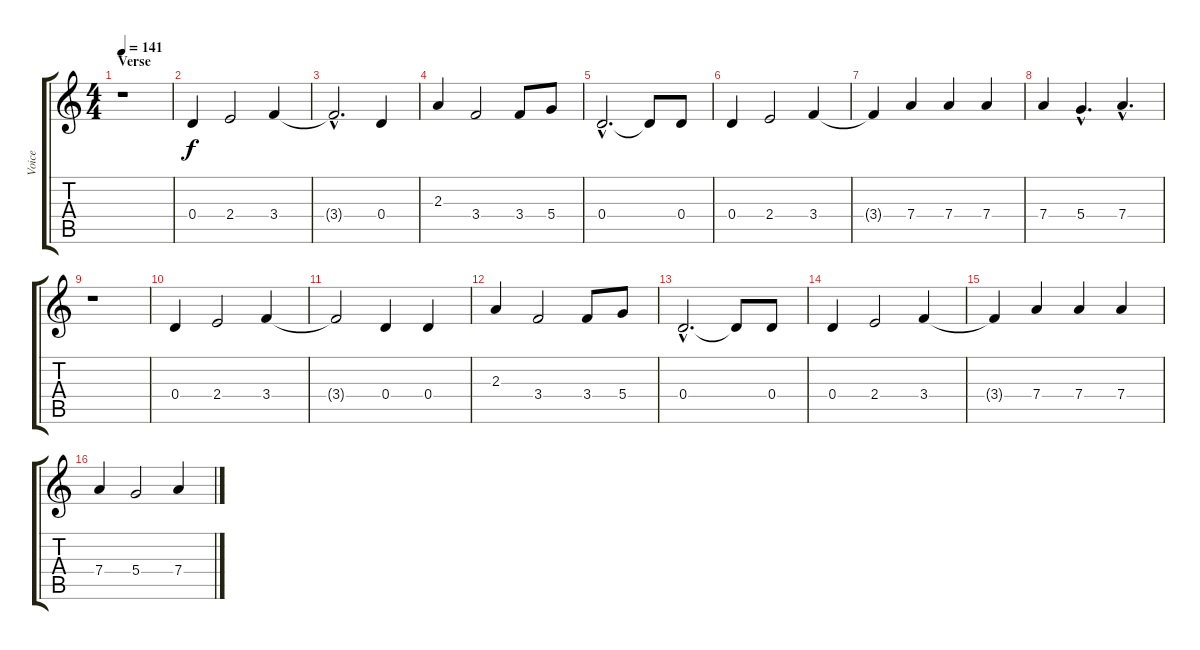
\track ("Voice" "Voice") {instrument contrabass}
\staff {score tabs}
\tuning (E4 B3 G3 D3 A2 E2) {hide}
\ts (4 4)
\section ("" "Verse")
\tempo 141
\clef g2
\ks c
r.1{dy f instrument contrabass} |
0.4.4 2.4.2 3.4.4 |
3.4{hac t}.2{d} 0.4.4 |
2.3.4 3.4.2 3.4.8 5.4.8 |
0.4{hac}.2{d} 0.4{t}.8 0.4.8 |
0.4.4 2.4.2 3.4.4 |
3.4{t}.4 7.4.4 7.4.4 7.4.4 |
7.4.4 5.4{hac}.4{d} 7.4{hac}.4{d} |
r.1 |
0.4.4 2.4.2 3.4.4 |
3.4{t}.2 0.4.4 0.4.4 |
2.3.4 3.4.2 3.4.8 5.4.8 |
0.4{hac}.2{d} 0.4{t}.8 0.4.8 |
0.4.4 2.4.2 3.4.4 |
3.4{t}.4 7.4.4 7.4.4 7.4.4 |
7.4.4 5.4.2 7.4.4
